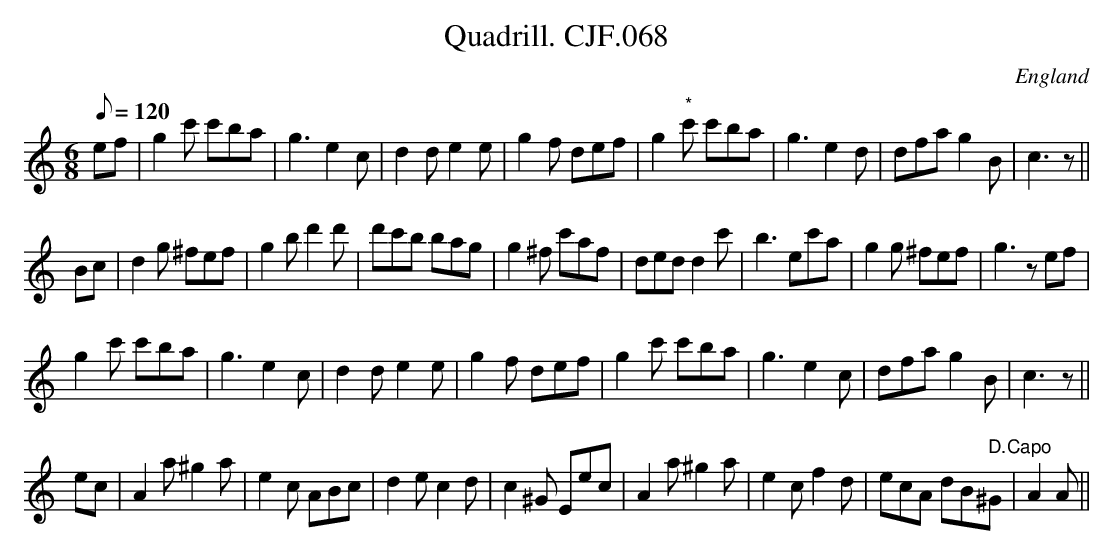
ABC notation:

X:1
T:Quadrill. CJF.068
M:6/8
L:1/8
Q:120
O:England
K:C
ef|g2c' c'ba|g3e2c|d2de2e|g2f def|g2"*"c'\
 c'ba|g3e2d|dfag2B|c3zh||!Bc|d2g ^fef|
g2b d'2d'|d'c'b bag|g2^f c'af|dedd2c'|b3ec'a|\
g2g ^fef|g3zef|!g2c' c'ba|g3e2c|d2de2e|
g2f def|g2c' c'ba|g3e2c|dfag2B|c3z||!ec|\
A2a^g2a|e2c ABc|d2ec2d|c2^G Eec|
A2a^g2a|e2cf2d|ecA dB" D.Capo"^G|A2A||
